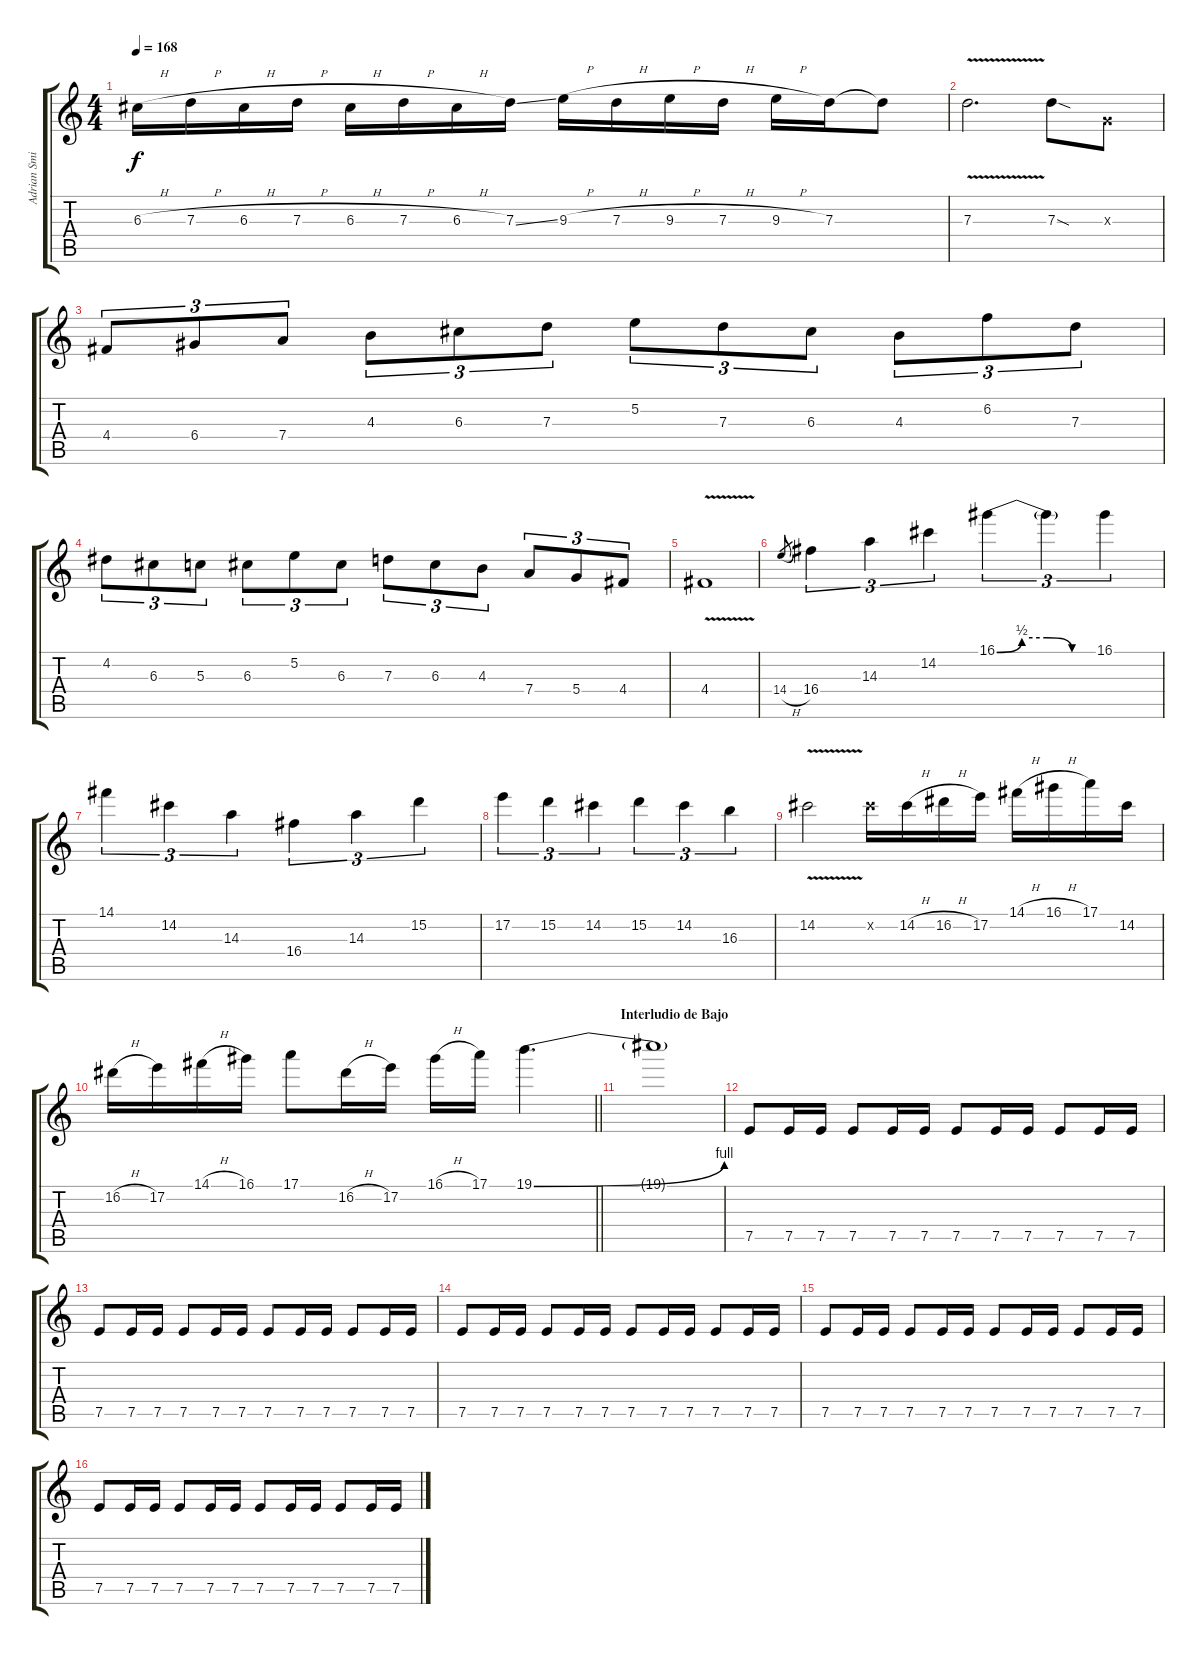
\track ("Adrian Smith" "Adrian Smi") {instrument distortionguitar}
\staff {score tabs}
\tuning (E4 B3 G3 D3 A2 E2) {hide}
\ts (4 4)
\tempo 168
\clef g2
\ks c
6.3{h}.16{dy f} 7.3{h}.16 6.3{h}.16 7.3{h}.16 6.3{h}.16 7.3{h}.16 6.3{h}.16 7.3{ss}.16 9.3{h}.16 7.3{h}.16 9.3{h}.16 7.3{h}.16 9.3{h}.16 7.3.16 7.3{t}.8 |
7.3{v}.2{d} 7.3{sod}.8 0.3{x}.8 |
4.4.8{tu (3 2)} 6.4.8{tu (3 2)} 7.4.8{tu (3 2)} 4.3.8{tu (3 2)} 6.3.8{tu (3 2)} 7.3.8{tu (3 2)} 5.2.8{tu (3 2)} 7.3.8{tu (3 2)} 6.3.8{tu (3 2)} 4.3.8{tu (3 2)} 6.2.8{tu (3 2)} 7.3.8{tu (3 2)} |
4.2.8{tu (3 2)} 6.3.8{tu (3 2)} 5.3.8{tu (3 2)} 6.3.8{tu (3 2)} 5.2.8{tu (3 2)} 6.3.8{tu (3 2)} 7.3.8{tu (3 2)} 6.3.8{tu (3 2)} 4.3.8{tu (3 2)} 7.4.8{tu (3 2)} 5.4.8{tu (3 2)} 4.4.8{tu (3 2)} |
4.4{v}.1 |
14.4{h}.8{gr} 16.4.4{tu (3 2)} 14.3.4{tu (3 2)} 14.2.4{tu (3 2)} 16.1{be (custom 0 0 15 2 30 2 45 0 60 0)}.4{tu (3 2)} 16.1{t}.4{tu (3 2)} 16.1.4{tu (3 2)} |
14.1.4{tu (3 2)} 14.2.4{tu (3 2)} 14.3.4{tu (3 2)} 16.4.4{tu (3 2)} 14.3.4{tu (3 2)} 15.2.4{tu (3 2)} |
17.2.4{tu (3 2)} 15.2.4{tu (3 2)} 14.2.4{tu (3 2)} 15.2.4{tu (3 2)} 14.2.4{tu (3 2)} 16.3.4{tu (3 2)} |
14.2{v}.2 14.2{x}.16 14.2{h}.16 16.2{h}.16 17.2.16 14.1{h}.16 16.1{h}.16 17.1.16 14.2.16 |
\barLineRight lightlight
16.2{h}.16 17.2.16 14.1{h}.16 16.1.16 17.1.8 16.2{h}.16 17.2.16 16.1{h}.16 17.1.16 19.1{be (bend 0 0 60 4)}.4{d} |
\section ("" "Interludio de Bajo")
19.1{t}.1{volume 11} |
7.5.8{volume 11} 7.5.16 7.5.16 7.5.8 7.5.16 7.5.16 7.5.8 7.5.16 7.5.16 7.5.8 7.5.16 7.5.16 |
7.5.8 7.5.16 7.5.16 7.5.8 7.5.16 7.5.16 7.5.8 7.5.16 7.5.16 7.5.8 7.5.16 7.5.16 |
7.5.8 7.5.16 7.5.16 7.5.8 7.5.16 7.5.16 7.5.8 7.5.16 7.5.16 7.5.8 7.5.16 7.5.16 |
7.5.8 7.5.16 7.5.16 7.5.8 7.5.16 7.5.16 7.5.8 7.5.16 7.5.16 7.5.8 7.5.16 7.5.16 |
7.5.8 7.5.16 7.5.16 7.5.8 7.5.16 7.5.16 7.5.8 7.5.16 7.5.16 7.5.8 7.5.16 7.5.16
